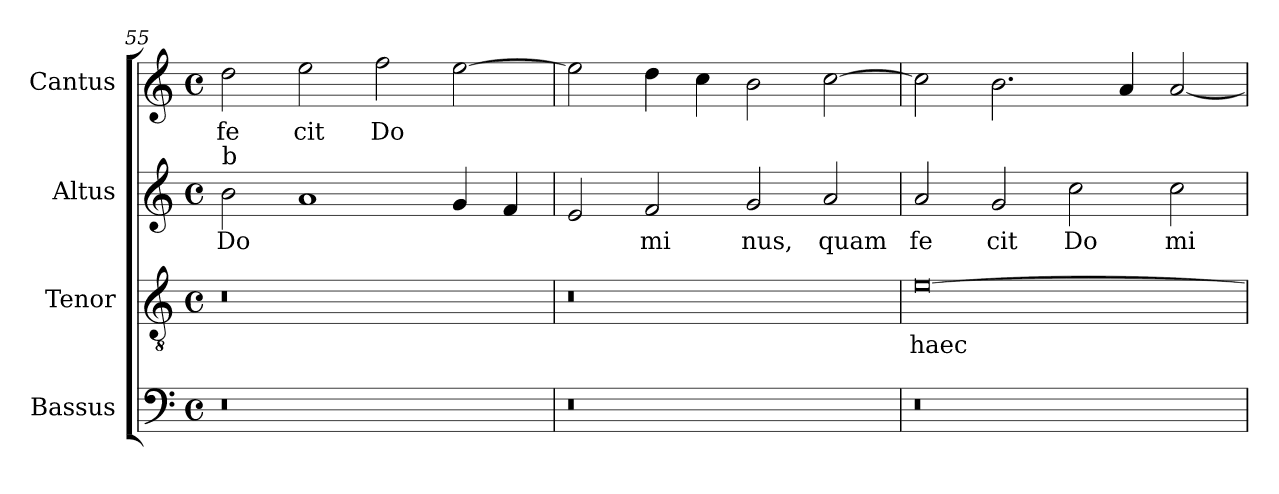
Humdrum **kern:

**kern	**kern	**text	**kern	**text	**kern	**text
*part4	*part3	*part3	*part2	*part2	*part1	*part1
*staff4	*staff3	*staff3	*staff2	*staff2	*staff1	*staff1
*I"Bassus	*I"Tenor	*	*I"Altus	*	*I"Cantus	*
!!LO:PB:g=z
*clefF4	*clefGv2	*	*clefG2	*	*clefG2	*
*	*k[]	*	*k[]	*	*k[]	*
*	*C:	*	*C:	*	*C:	*
*M4/4	*M4/4	*	*M4/4	*	*M4/4	*
*met(c)	*met(c)	*	*met(c)	*	*met(c)	*
=55	=55	=55	=55	=55	=55	=55
!	!	!	!LO:TX:a:t=b	!	!	!
!	!	!	!	!LO:LY:b	!	!LO:LY:b:cj
0r	0r	.	2b\	Do	2dd\	fe
!	!	!	!	!	!	!LO:LY:b:cj
.	.	.	1a	.	2ee\	cit
!	!	!	!	!	!	!LO:LY:b
.	.	.	.	.	2ff\	Do
.	.	.	4g/	.	[>2ee\	.
.	.	.	4f/	.	.	.
=56	=56	=56	=56	=56	=56	=56
0r	0r	.	2e/	.	2ee\]	.
!	!	!	!	!LO:LY:b:cj	!	!
.	.	.	2f/	mi	4dd\	.
.	.	.	.	.	4cc\	.
!	!	!	!	!LO:LY:b:cj	!	!
.	.	.	2g/	nus,	2b\	.
!	!	!	!	!LO:LY:b:cj	!	!
.	.	.	2a/	quam	[>2cc\	.
=57	=57	=57	=57	=57	=57	=57
!	!	!LO:LY:b	!	!LO:LY:b:cj	!	!
0r	[>0e	haec	2a/	fe	2cc\]	.
!	!	!	!	!LO:LY:b:cj	!	!
.	.	.	2g/	cit	2.b\	.
!	!	!	!	!LO:LY:b:cj	!	!
.	.	.	2cc\	Do	.	.
.	.	.	.	.	4a/	.
!	!	!	!	!LO:LY:b:cj	!	!
.	.	.	2cc\	mi	[<2a/	.
=	=	=	=	=	=	=
*-	*-	*-	*-	*-	*-	*-
